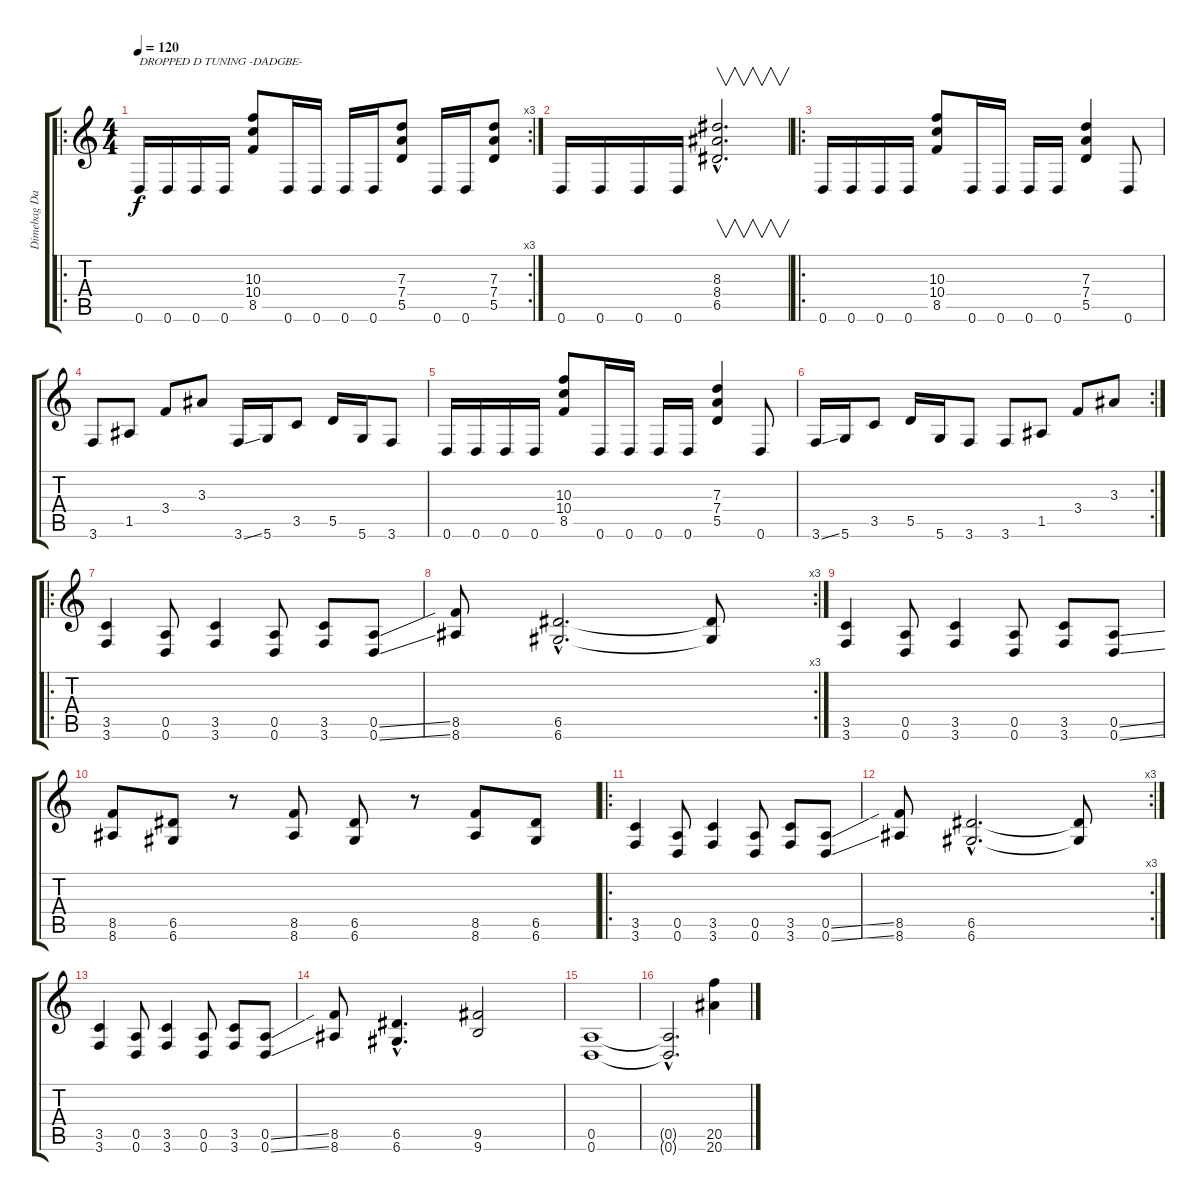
\track ("Dimebag Darrel" "Dimebag Da") {instrument distortionguitar}
\staff {score tabs}
\tuning (E4 B3 G3 D3 A2 D2) {hide}
\ro
\rc 3
\ts (4 4)
\tempo 120
\clef g2
\ks c
0.6.16{txt "DROPPED D TUNING -DADGBE-" dy f instrument distortionguitar} 0.6.16 0.6.16 0.6.16 (10.3 10.4 8.5).8 0.6.16 0.6.16 0.6.16 0.6.16 (7.3 7.4 5.5).8 0.6.16 0.6.16 (7.3 7.4 5.5).8 |
0.6.16 0.6.16 0.6.16 0.6.16 (8.3{hac} 8.4{hac} 6.5{hac}).2{v d} |
\ro
0.6.16 0.6.16 0.6.16 0.6.16 (10.3 10.4 8.5).8 0.6.16 0.6.16 0.6.16 0.6.16 (7.3 7.4 5.5).4 0.6.8 |
3.6.8 1.5.8 3.4.8 3.3.8 3.6{ss}.16 5.6.16 3.5.8 5.5.16 5.6.16 3.6.8 |
0.6.16 0.6.16 0.6.16 0.6.16 (10.3 10.4 8.5).8 0.6.16 0.6.16 0.6.16 0.6.16 (7.3 7.4 5.5).4 0.6.8 |
\rc 2
3.6{ss}.16 5.6.16 3.5.8 5.5.16 5.6.16 3.6.8 3.6.8 1.5.8 3.4.8 3.3.8 |
\ro
(3.5 3.6).4 (0.5 0.6).8 (3.5 3.6).4 (0.5 0.6).8 (3.5 3.6).8 (0.5{ss} 0.6{ss}).8 |
\rc 3
(8.5 8.6).8 (6.5{hac} 6.6{hac}).2{d} (6.5{t} 6.6{t}).8 |
(3.5 3.6).4 (0.5 0.6).8 (3.5 3.6).4 (0.5 0.6).8 (3.5 3.6).8 (0.5{ss} 0.6{ss}).8 |
(8.5 8.6).8 (6.5 6.6).8 r.8 (8.5 8.6).8 (6.5 6.6).8 r.8 (8.5 8.6).8 (6.5 6.6).8 |
\ro
(3.5 3.6).4 (0.5 0.6).8 (3.5 3.6).4 (0.5 0.6).8 (3.5 3.6).8 (0.5{ss} 0.6{ss}).8 |
\rc 3
(8.5 8.6).8 (6.5{hac} 6.6{hac}).2{d} (6.5{t} 6.6{t}).8 |
(3.5 3.6).4 (0.5 0.6).8 (3.5 3.6).4 (0.5 0.6).8 (3.5 3.6).8 (0.5{ss} 0.6{ss}).8 |
(8.5 8.6).8 (6.5{hac} 6.6{hac}).4{d} (9.5 9.6).2 |
(0.5 0.6).1 |
(0.5{hac t} 0.6{hac t}).2{d} (20.5 20.6{ss}).4
